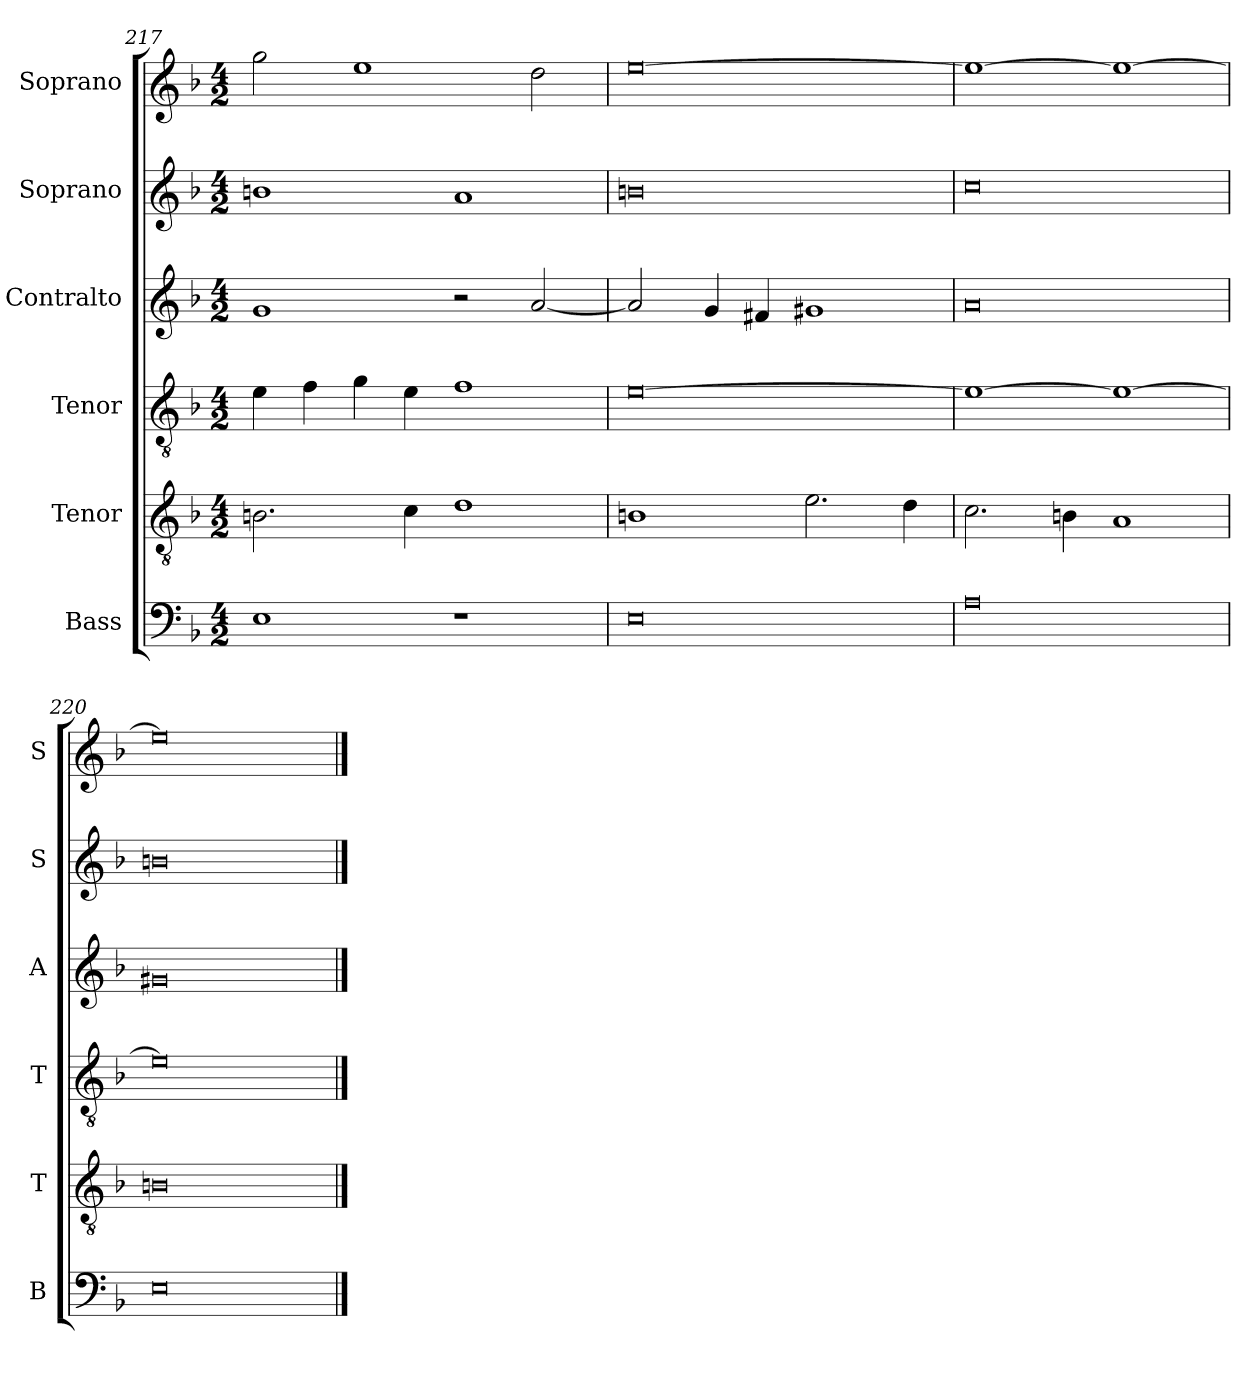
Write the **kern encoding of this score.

**kern	**kern	**kern	**kern	**kern	**kern
*part6	*part5	*part4	*part3	*part2	*part1
*staff6	*staff5	*staff4	*staff3	*staff2	*staff1
*I"Bass	*I"Tenor	*I"Tenor	*I"Contralto	*I"Soprano	*I"Soprano
*I'B	*I'T	*I'T	*I'A	*I'S	*I'S
*clefF4	*clefGv2	*clefGv2	*clefG2	*clefG2	*clefG2
*k[b-]	*k[b-]	*k[b-]	*k[b-]	*k[b-]	*k[b-]
*M4/2	*M4/2	*M4/2	*M4/2	*M4/2	*M4/2
=217	=217	=217	=217	=217	=217
1E	2.Bn	4e	1g	1bn	2gg
.	.	4f	.	.	.
.	.	4g	.	.	1ee
.	4c	4e	.	.	.
1r	1d	1f	2r	1a	.
.	.	.	[2a	.	2dd
=218	=218	=218	=218	=218	=218
0E	1Bn	[0e	2a]	0bn	[0ee
.	.	.	4g	.	.
.	.	.	4f#X	.	.
.	2.e	.	1g#X	.	.
.	4d	.	.	.	.
=219	=219	=219	=219	=219	=219
0A	2.c	1e_	0a	0cc	1ee_
.	4Bn	.	.	.	.
.	1A	1e_	.	.	1ee_
=220	=220	=220	=220	=220	=220
0E	0Bn	0e]	0g#X	0bn	0ee]
==	==	==	==	==	==
*-	*-	*-	*-	*-	*-
